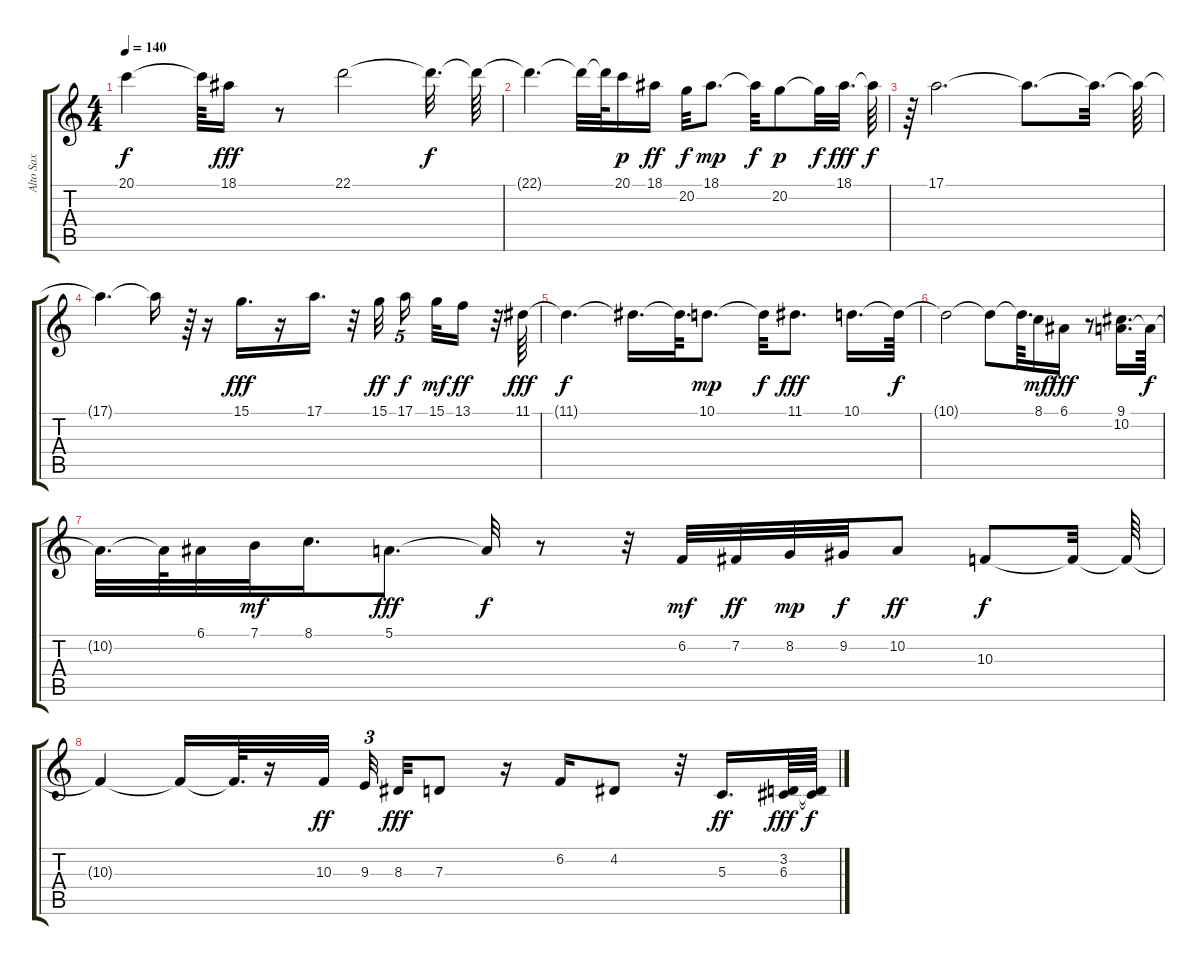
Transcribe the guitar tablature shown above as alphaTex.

\track ("Alto Sax" "Alto Sax") {instrument altosax}
\staff {score tabs}
\tuning (E4 B3 G3 D3 A2 E2) {hide}
\ts (4 4)
\tempo 140
\clef g2
\ks c
20.1{t}.4{dy f} 20.1{t}.64 18.1.16{dy fff} r.8 22.1.2 22.1{t}.32{d dy f} 22.1{t}.64 |
22.1{t}.4{d} 22.1{t}.32 22.1{t}.64 20.1.16{dy p} 18.1.16{dy ff} 20.2.32{dy f} 18.1.8{d dy mp} 18.1{t}.32{dy f} 20.2.8{dy p} 20.2{t}.32{dy f} 18.1.32{d dy fff} 18.1{t}.64{dy f} |
r.64 17.1.2{d} 17.1{t}.8{d} 17.1{t}.32{d} 17.1{t}.64 |
17.1{t}.4{d} 17.1{t}.16 r.64 r.16 15.1.16{d dy fff} r.16 17.1.16{d} r.32 15.1.32{dy ff} 17.1.16{tu (5 4) dy f} 15.1.32{dy mf} 13.1.16{dy ff} r.32 11.1.64{dy fff} |
11.1{t}.4{d dy f} 11.1{t}.16{d} 11.1{t}.64{d} 10.1.8{d dy mp} 10.1{t}.32{dy f} 11.1.8{d dy fff} 10.1.16{d} 10.1{t}.64{dy f} |
10.1{t}.2 10.1{t}.8 10.1{t}.64{d} 8.1.16{dy mf} 6.1.16{dy fff} r.8 (9.1 10.2).16{d} 10.2{t}.64{dy f} |
10.2{t}.32{d} 10.2{t}.64 6.1.32 7.1.32{dy mf} 8.1.16{d} 5.1.8{d dy fff} 5.1{t}.32{dy f} r.8 r.32 6.2.32{dy mf} 7.2.32{dy ff} 8.2.32{dy mp} 9.2.32{dy f} 10.2.8{dy ff} 10.3.8{dy f} 10.3{t}.32 10.3{t}.64 |
10.3{t}.4 10.3{t}.16 10.3{t}.64{d} r.16 10.3.32{dy ff} 9.3.32{tu (3 2)} 8.3.32{dy fff} 7.3.8 r.16 6.2.16 4.2.8 r.32 5.3.16{d dy ff} (3.2 6.3).64{dy fff} (3.2{t} 6.3{t}).64{dy f}
